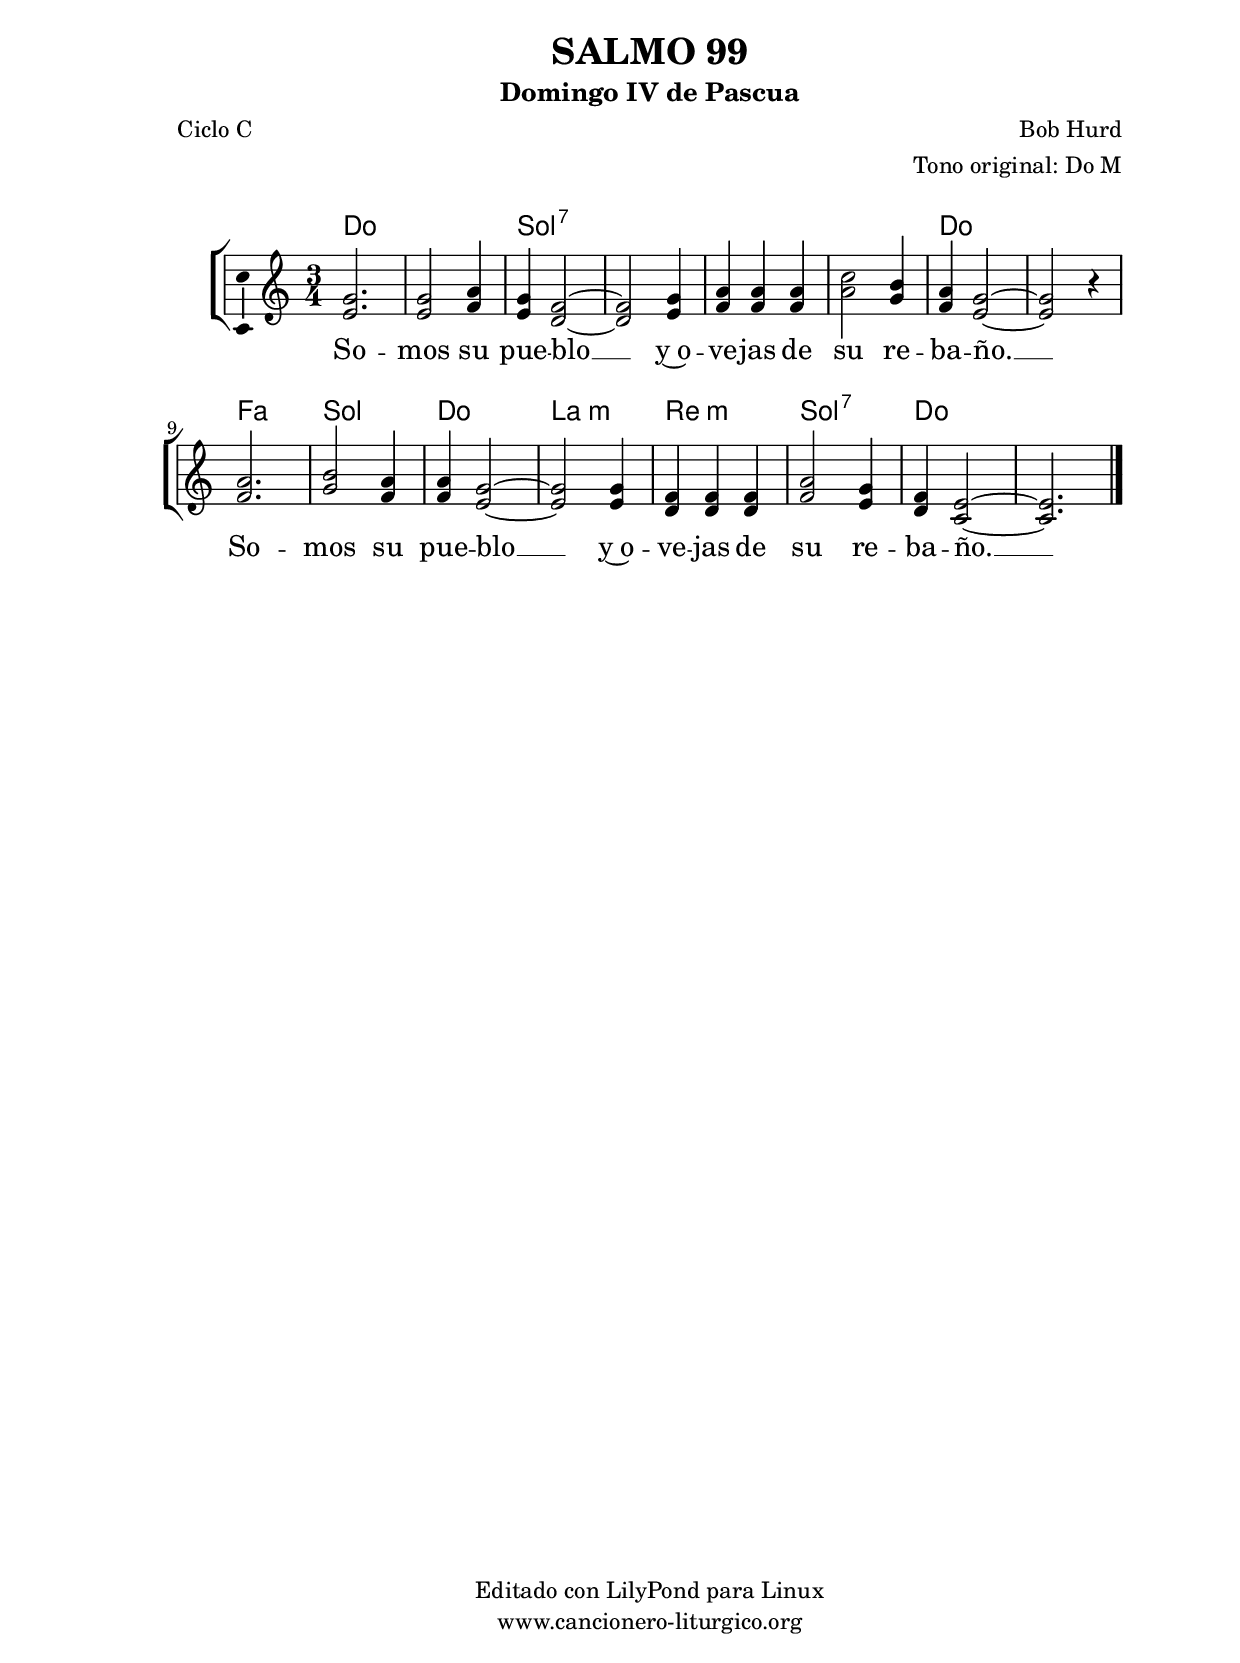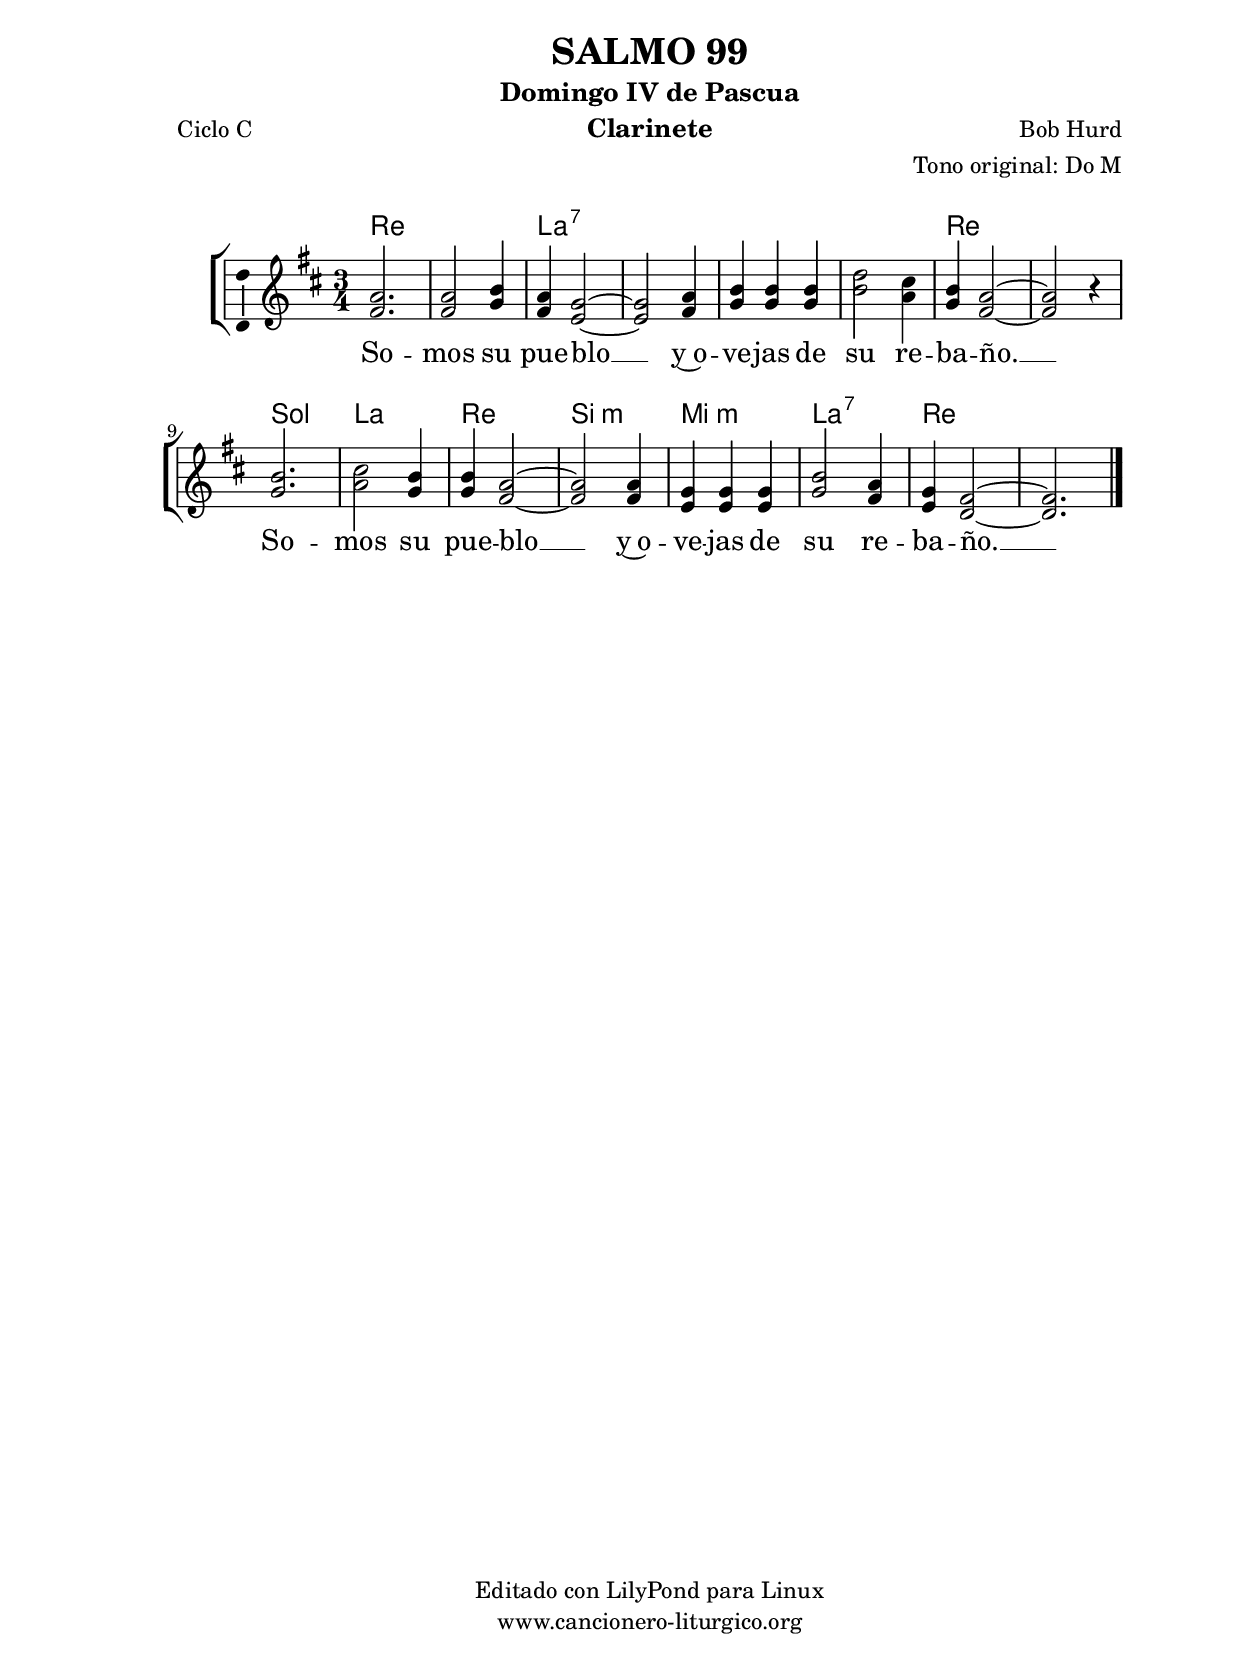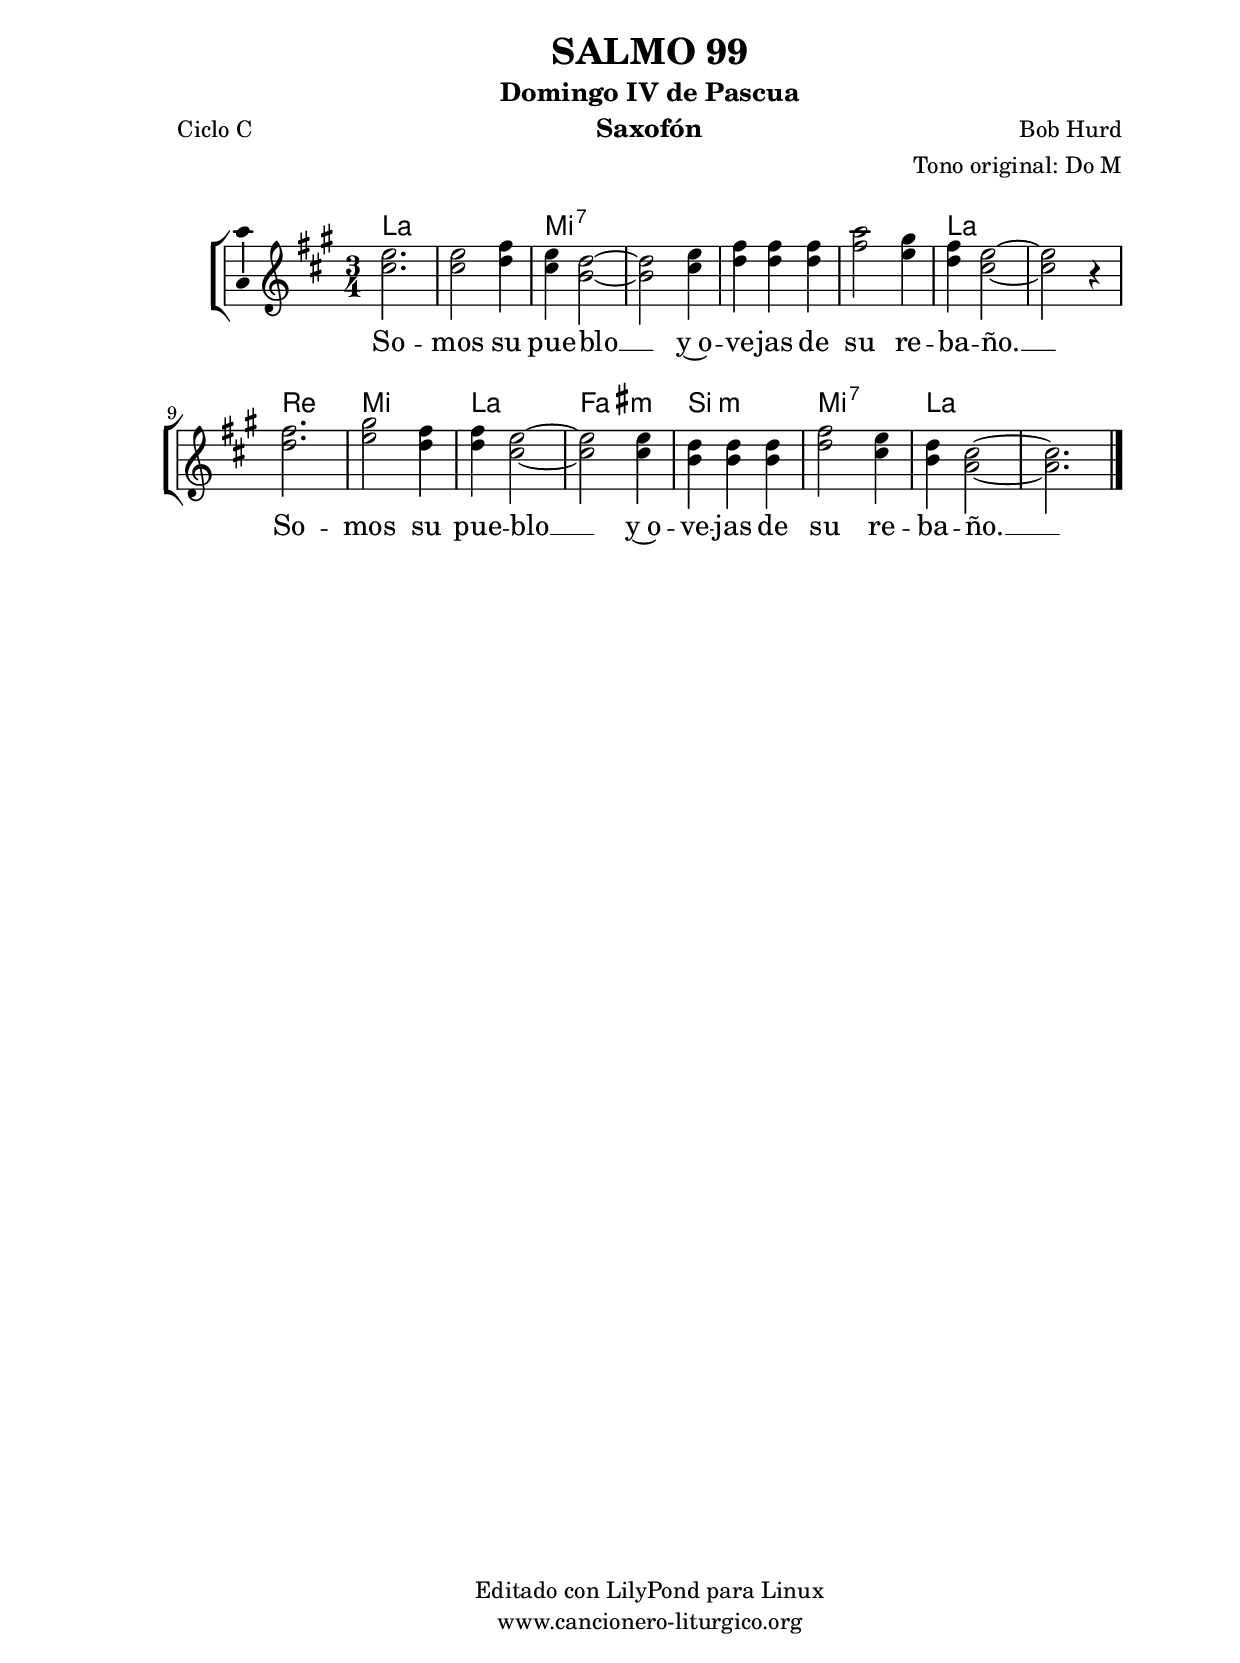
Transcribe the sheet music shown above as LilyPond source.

%
%para convertir .midi en .wav:
%timidity filename.midi -Ow -o finename.wav
%
%
%Para convertir de .wav a .mp3:
%lame -h -m j filename.wav
%
%
%para escuchar el midi:
%timidity nombrefichero.midi
%


%versión de lilypond para la que se ha escrito esta partitura:
\version "2.16.0"

	%Tamaño papel
	#(set-default-paper-size "a4")
	%Tamaño partitura
	#(set-global-staff-size 20)
	%No responde al pulsar sobre una nota
	#(ly:set-option 'point-and-click #f)

%parámetros del encabezamiento:
\header {
	title = "SALMO 99"
	subtitle = "Domingo IV de Pascua"
	composer = "Bob Hurd"
	poet = "Ciclo C"
	meter = ""
	arranger = "Tono original: Do M"
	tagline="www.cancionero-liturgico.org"
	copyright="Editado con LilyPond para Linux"
	}

%parámetros asociados al papel:
\paper  {
	oddHeaderMarkup = \markup {\fill-line { \on-the-fly #not-first-page \fromproperty #'header:title \on-the-fly #not-first-page \fromproperty #'header:composer }}
	evenHeaderMarkup = \markup {\fill-line { \fromproperty #'header:composer \fromproperty #'header:title }}
	#(set-paper-size "a4")
	print-page-number = ##f
	first-page-number = 1
	print-first-page-number = ##f
%	head-separation = 3.0 \cm
	top-margin = 2.0 \cm
	bottom-margin = 0.5\cm
%%%	bottom-margin = -1.0\cm
	left-margin = 3.0 \cm
	line-width = 16.0 \cm 
	indent = 8\mm
	interscoreline = 2.\mm
	between-system-space = 15\mm
%	para que las partituras no llenen la hoja:
	ragged-bottom = ##t
%	idem para la última hoja:
	ragged-last-bottom = ##f
%	para que las partituras llenen el ancho del papel:
	ragged-last = ##f
	after-title-space = 2.5 \cm
%page-count=1
%system-count=8

	%Flexible Vertical Spacing
%	markup-markup-spacing =
%	#'((basic-distance . 15) (minimum-distance . 15) (padding . 3))
	markup-system-spacing =
	#'((basic-distance . 15) (minimum-distance . 15) (padding . 3))
	system-system-spacing =
	#'((basic-distance . 15) (minimum-distance . 15) (padding . 3))
	score-system-spacing =
	#'((basic-distance . 15) (minimum-distance . 15) (padding . 5))
%	top-system-spacing = % header
%	#'((basic-distance . 8) (minimum-distance . 0) (padding . 3))
%	top-markup-spacing =
%	#'((basic-distance . 20) (minimum-distance . 20) (padding . 3))
	last-bottom-spacing = % footer
	#'((basic-distance . 5) (minimum-distance . 5) (padding . 3))
%	score-markup-spacing =
%	#'((basic-distance . 16) (minimum-distance . 13) (padding . 3))

	}


%parámetros que afectan a toda la partitura:
global =  {
	%clave de sol (G):
	\clef G
	%armadura:
%	\transpose f a
	\key c \major
	\tempo 4=172
	\set Score.tempoHideNote = ##t
	}


acordes = {
	\italianChords
	\chordmode {
%	\transpose f a
{

c2. c g:7 g:7 g:7 g:7 c c f g c a:m d:m g:7 c c

	}
	}
}

melodia = 
%	\transpose f a
{
	\relative c'{
	\time 3/4

<e g>2.
<e g>2 <f a>4
<e g>4 <d f>2~
<d f>2 <e g>4
<f a>4 <f a> <f a>
<a c>2 <g b>4
<f a>4 <e g>2~
<e g>2 r4
<f a>2.
<g b>2 <f a>4
<f a>4 <e g>2~
<e g>2 <e g>4
<d f>4 <d f> <d f>
<f a>2 <e g>4
<d f>4 <c e>2~
<c e>2.

	\bar "|."
	}
	}


texto = \lyricmode {
So -- mos su pue -- blo __
y~o -- ve -- jas de su re -- ba -- ño. __
So -- mos su pue -- blo __
y~o -- ve -- jas de su re -- ba -- ño. __
	}


acordesStaff = \context ChordNames = acordesStaff <<
	\set chordChanges = ##t
	\acordes
	>>


vozStaff = \context Voice = vozStaff
\with {\consists "Ambitus_engraver"}
<<
%	\set Staff.instrumentName = ""
%	\set Staff.shortInstrumentName = ""
%	\set Staff.midiInstrument = #"clarinet"
%	\set Staff.midiInstrument = #"cello"
%	\set Staff.midiInstrument = #"flute"
	\set Staff.midiInstrument = #"electric guitar (jazz)"
%	\set Staff.midiInstrument = #"english horn"
%	\set Staff.midiInstrument = #"violin"
%	\set Staff.midiInstrument = #"glockenspiel"
	\set Staff.midiMinimumVolume = #0.7
	\set Staff.midiMaximumVolume = #0.9
	\global
	\melodia
	>>


textoStaff = \context Lyrics = textoStaff <<
	\lyricsto vozStaff \texto
	>>

\book {
	\score {
		\context ChoirStaff {
			\override StaffGroup.SystemStartBracket #'collapse-height = #1
			\override Score.SystemStartBar #'collapse-height = #1
			<<
			\acordesStaff
			\vozStaff
			\textoStaff
			>>
			}
		\layout {
	    		\context {
				\Lyrics
				\override LyricText #'font-size = #2
				}
	   		 \context {
				\Score
				%fontSize = #3
				\override StaffSymbol #'staff-space = #(magstep +3)
				%\override Beam #'thickness = #0.55
				%\override SpacingSpanner #'spacing-increment = #1.0
				%\override Slur #'height-limit = #1.5
				}
			}
		}
	\score {
		\unfoldRepeats
		\context ChoirStaff {
			<<
			\acordesStaff
			\vozStaff
			>>
			}
		\midi {
	  		\context {
	  			\Score
				tempoWholesPerMinute = #(ly:make-moment 70 4)
				}
			}
		}
	}

%Partitura para clarinete
#(define output-suffix "C")
\book {
	\header{
		instrument = "Clarinete"
		}
	\score {
		\context ChoirStaff {
			\override StaffGroup.SystemStartBracket #'collapse-height = #1
			\override Score.SystemStartBar #'collapse-height = #1
\transpose c d
			<<
			\acordesStaff
			\vozStaff
			\textoStaff
			>>
			}
		\layout {
	    		\context {
				\Lyrics
				\override LyricText #'font-size = #2
				}
	   		 \context {
				\Score
				%fontSize = #3
				\override StaffSymbol #'staff-space = #(magstep +3)
				%\override Beam #'thickness = #0.55
				%\override SpacingSpanner #'spacing-increment = #1.0
				%\override Slur #'height-limit = #1.5
				}
			}
		}
	}

%Partitura para saxofón
#(define output-suffix "S")
\book {
	\header{
		instrument = "Saxofón"
		}
	\score {
		\context ChoirStaff {
			\override StaffGroup.SystemStartBracket #'collapse-height = #1
			\override Score.SystemStartBar #'collapse-height = #1
\transpose c a
			<<
			\acordesStaff
			\vozStaff
			\textoStaff
			>>
			}
		\layout {
	    		\context {
				\Lyrics
				\override LyricText #'font-size = #2
				}
	   		 \context {
				\Score
				%fontSize = #3
				\override StaffSymbol #'staff-space = #(magstep +3)
				%\override Beam #'thickness = #0.55
				%\override SpacingSpanner #'spacing-increment = #1.0
				%\override Slur #'height-limit = #1.5
				}
			}
		}
	}

